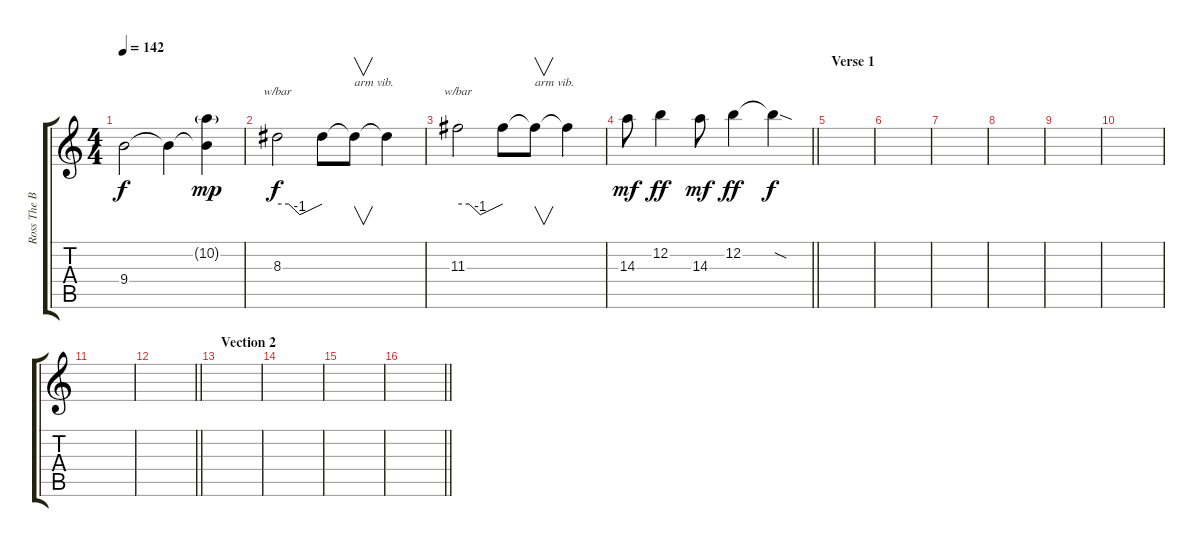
\track ("Ross The Boss-Lead" "Ross The B") {instrument distortionguitar}
\staff {score tabs}
\tuning (E4 B3 G3 D3 A2 E2) {hide}
\ts (4 4)
\tempo 142
\clef g2
\ks c
9.4.2{dy f} 9.4{t}.4 (10.2{g} 9.4{t}).4{dy mp} |
8.3.2{tbe (custom default 0 0 15 0 30 -4 60 0) dy f} 8.3{t}.8 8.3{t}.8{v txt "arm vib."} 8.3{t}.4 |
11.3.2{tbe (custom default 0 0 15 0 30 -4 60 0)} 11.3{t}.8 11.3{t}.8{v txt "arm vib."} 11.3{t}.4 |
\barLineRight lightlight
14.3.8{dy mf} 12.2.4{dy ff} 14.3.8{dy mf} 12.2.4{dy ff} 12.2{sod t}.4{dy f} |
\section ("" "Verse 1")
|
|
|
|
|
|
|
\barLineRight lightlight
|
\section ("" "Vection 2")
|
|
|
\barLineRight lightlight
